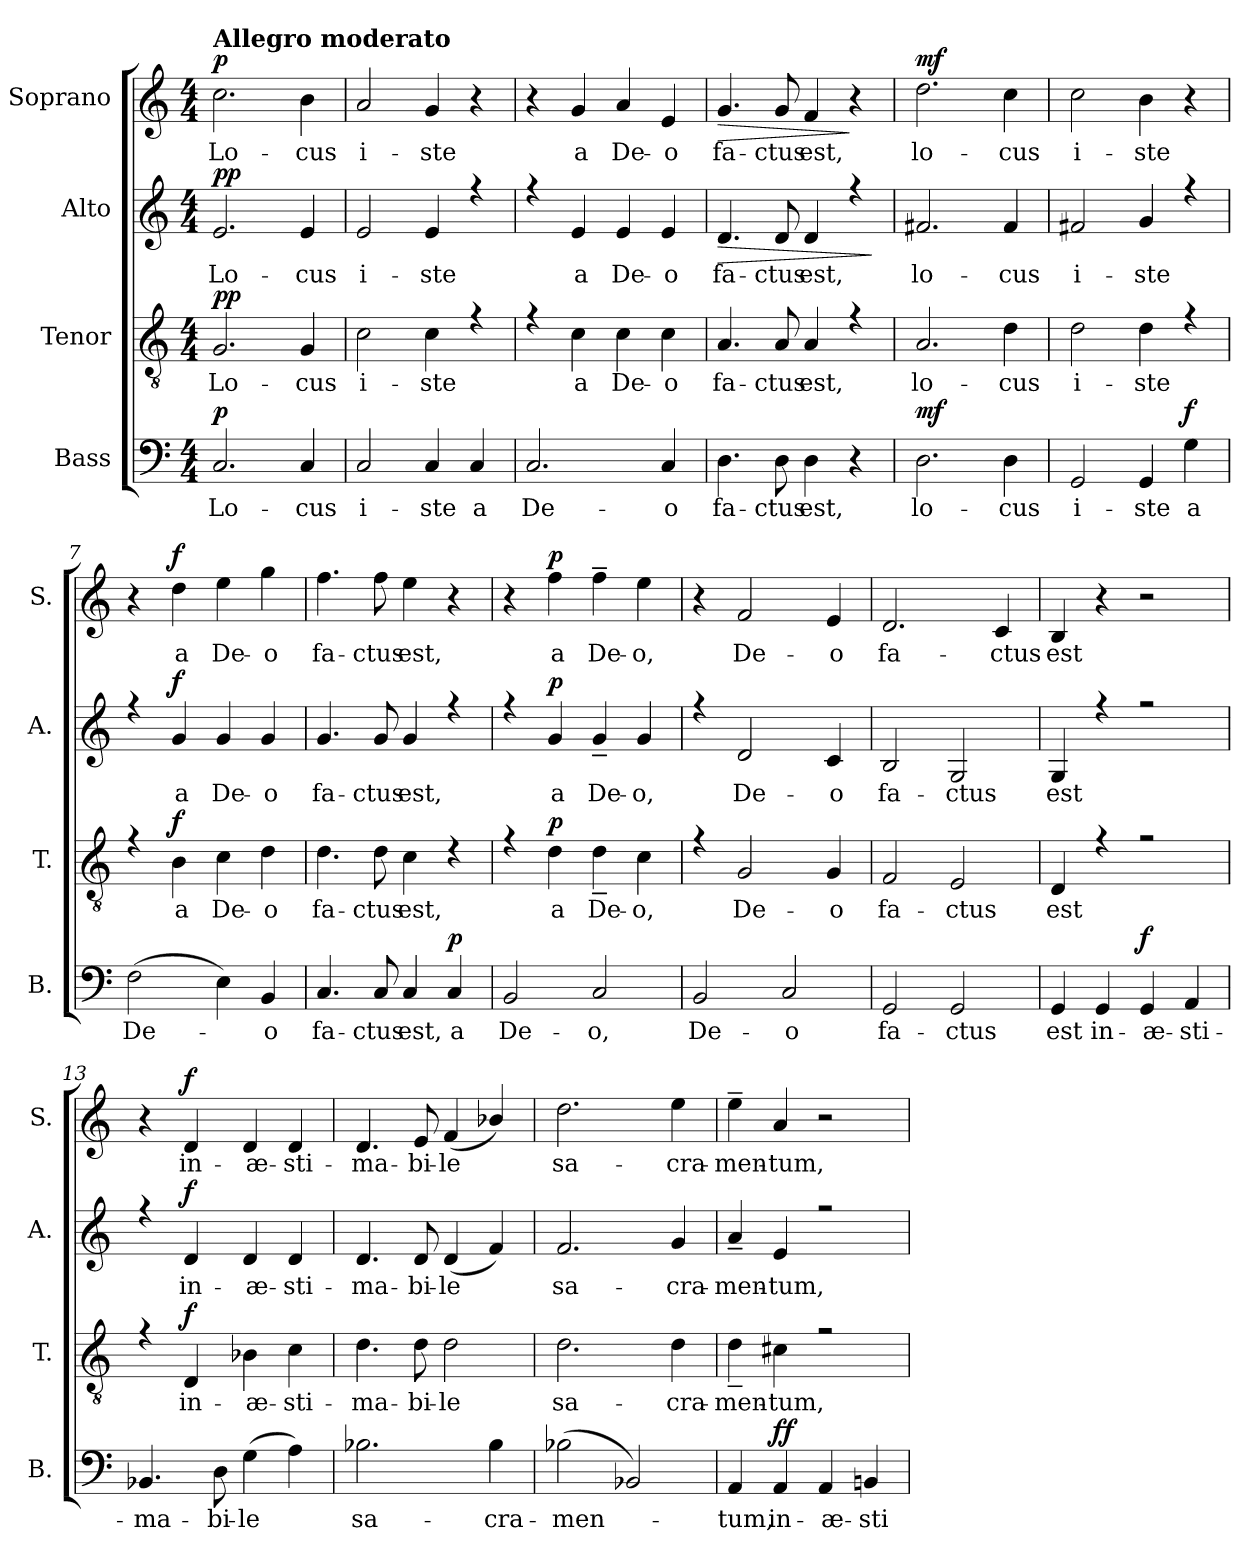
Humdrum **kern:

**kern	**text	**dynam	**kern	**text	**dynam	**kern	**text	**dynam	**kern	**text	**dynam
*part4	*part4	*part4	*part3	*part3	*part3	*part2	*part2	*part2	*part1	*part1	*part1
*staff4	*staff4	*staff4	*staff3	*staff3	*staff3	*staff2	*staff2	*staff2	*staff1	*staff1	*staff1
*I"Bass	*	*	*I"Tenor	*	*	*I"Alto	*	*	*I"Soprano	*	*
*I'B.	*	*	*I'T.	*	*	*I'A.	*	*	*I'S.	*	*
*clefF4	*	*	*clefGv2	*	*	*clefG2	*	*	*clefG2	*	*
*k[]	*	*	*k[]	*	*	*k[]	*	*	*k[]	*	*
*M4/4	*	*	*M4/4	*	*	*M4/4	*	*	*M4/4	*	*
=1	=1	=1	=1	=1	=1	=1	=1	=1	=1	=1	=1
!	!	!	!	!	!	!	!	!	!LO:TX:a:B:t=Allegro moderato	!	!
!	!LO:LY:b	!LO:DY:a	!	!LO:LY:b	!LO:DY:a	!	!LO:LY:b	!	!	!LO:LY:b	!
*	*	*	*^	*	*	*^	*	*	*	*	*
!	!	!	!	!	!	!LO:DY:n=1:a	!	!	!	!LO:DY:a	!	!	!
!	!	!	!	!	!	!	!	!	!	!LO:DY:n=1:a	!	!	!LO:DY:a
2.C/	Lo-	p	1ryy	2.G/	Lo-	p p	1ryy	2.e/	Lo-	p p	2.cc\	Lo-	p
!	!LO:LY:b	!	!	!	!LO:LY:b	!	!	!	!LO:LY:b	!	!	!LO:LY:b	!
4C/	-cus	.	.	4G/	-cus	.	.	4e/	-cus	.	4b\	-cus	.
=2	=2	=2	=2	=2	=2	=2	=2	=2	=2	=2	=2	=2	=2
!	!LO:LY:b	!	!	!	!LO:LY:b	!	!	!	!LO:LY:b	!	!	!LO:LY:b	!
2C/	i-	.	1ryy	2c\	i-	.	1ryy	2e/	i-	.	2a/	i-	.
!	!LO:LY:b	!	!	!	!LO:LY:b	!	!	!	!LO:LY:b	!	!	!LO:LY:b	!
4C/	-ste	.	.	4c\	-ste	.	.	4e/	-ste	.	4g/	-ste	.
!	!LO:LY:b	!	!	!	!	!	!	!	!	!	!	!	!
4C/	a	.	.	4rf	.	.	.	4rff	.	.	4r	.	.
=3	=3	=3	=3	=3	=3	=3	=3	=3	=3	=3	=3	=3	=3
!	!LO:LY:b	!	!	!	!	!	!	!	!	!	!	!	!
2.C/	De-	.	1ryy	4rf	.	.	1ryy	4rff	.	.	4r	.	.
!	!	!	!	!	!LO:LY:b	!	!	!	!LO:LY:b	!	!	!LO:LY:b	!
.	.	.	.	4c\	a	.	.	4e/	a	.	4g/	a	.
!	!	!	!	!	!LO:LY:b	!	!	!	!LO:LY:b	!	!	!LO:LY:b	!
.	.	.	.	4c\	De-	.	.	4e/	De-	.	4a/	De-	.
!	!LO:LY:b	!	!	!	!LO:LY:b	!	!	!	!LO:LY:b	!	!	!LO:LY:b	!
4C/	-o	.	.	4c\	-o	.	.	4e/	-o	.	4e/	-o	.
=4	=4	=4	=4	=4	=4	=4	=4	=4	=4	=4	=4	=4	=4
!	!LO:LY:b	!	!	!	!LO:LY:b	!	!	!	!LO:LY:b	!LO:HP:b	!	!LO:LY:b	!LO:HP:b
4.D\	fa-	.	1ryy	4.A/	fa-	.	1ryy	4.d/	fa-	>	4.g/	fa-	>
!	!LO:LY:b	!	!	!	!LO:LY:b	!	!	!	!LO:LY:b	!	!	!LO:LY:b	!
8D\	-ctus	.	.	8A/	-ctus	.	.	8d/	-ctus	.	8g/	-ctus	.
!	!LO:LY:b	!	!	!	!LO:LY:b	!	!	!	!LO:LY:b	!	!	!LO:LY:b	!
4D\	est,	.	.	4A/	est,	.	.	4d/	est,	.	4f/	est,	.
4r	.	.	.	4rf	.	.	.	4rff	.	.	4r	.	]
*	*	*	*v	*v	*	*	*	*	*	*	*	*	*
*	*	*	*	*	*	*v	*v	*	*	*	*	*
.	.	.	.	.	.	.	.	]	.	.	.
=5	=5	=5	=5	=5	=5	=5	=5	=5	=5	=5	=5
!	!LO:LY:b	!LO:DY:a	!	!LO:LY:b	!LO:DY:a	!	!LO:LY:b	!	!	!LO:LY:b	!
*	*	*	*^	*	*	*^	*	*	*	*	*
!	!	!	!	!	!	!LO:DY:n=1:a	!	!	!	!LO:DY:a	!	!	!
!	!	!	!	!	!	!	!	!	!	!LO:DY:n=1:a	!	!	!LO:DY:a
2.D\	lo-	mf	1ryy	2.A/	lo-	mf mf	1ryy	2.f#X/	lo-	mf mf	2.dd\	lo-	mf
!	!LO:LY:b	!	!	!	!LO:LY:b	!	!	!	!LO:LY:b	!	!	!LO:LY:b	!
4D\	-cus	.	.	4d\	-cus	.	.	4f#/	-cus	.	4cc\	-cus	.
=6	=6	=6	=6	=6	=6	=6	=6	=6	=6	=6	=6	=6	=6
!	!LO:LY:b	!	!	!	!LO:LY:b	!	!	!	!LO:LY:b	!	!	!LO:LY:b	!
2GG/	i-	.	1ryy	2d\	i-	.	1ryy	2f#X/	i-	.	2cc\	i-	.
!	!LO:LY:b	!	!	!	!LO:LY:b	!	!	!	!LO:LY:b	!	!	!LO:LY:b	!
4GG/	-ste	.	.	4d\	-ste	.	.	4g/	-ste	.	4b\	-ste	.
!	!LO:LY:b	!LO:DY:a	!	!	!	!	!	!	!	!	!	!	!
4G\	a	f	.	4rf	.	.	.	4rff	.	.	4r	.	.
=7	=7	=7	=7	=7	=7	=7	=7	=7	=7	=7	=7	=7	=7
!	!LO:LY:b	!	!	!	!	!	!	!	!	!	!	!	!
(>2F\	De-	.	1ryy	4rf	.	.	1ryy	4rff	.	.	4r	.	.
!	!	!	!	!	!LO:LY:b	!LO:DY:a	!	!	!LO:LY:b	!LO:DY:a	!	!LO:LY:b	!LO:DY:a
.	.	.	.	4B\	a	f	.	4g/	a	f	4dd\	a	f
!	!	!	!	!	!LO:LY:b	!	!	!	!LO:LY:b	!	!	!LO:LY:b	!
4E\)	.	.	.	4c\	De-	.	.	4g/	De-	.	4ee\	De-	.
!	!LO:LY:b	!	!	!	!LO:LY:b	!	!	!	!LO:LY:b	!	!	!LO:LY:b	!
4BB/	-o	.	.	4d\	-o	.	.	4g/	-o	.	4gg\	-o	.
=8	=8	=8	=8	=8	=8	=8	=8	=8	=8	=8	=8	=8	=8
!	!LO:LY:b	!	!	!	!LO:LY:b	!	!	!	!LO:LY:b	!	!	!LO:LY:b	!
4.C/	fa-	.	1ryy	4.d\	fa-	.	1ryy	4.g/	fa-	.	4.ff\	fa-	.
!	!LO:LY:b	!	!	!	!LO:LY:b	!	!	!	!LO:LY:b	!	!	!LO:LY:b	!
8C/	-ctus	.	.	8d\	-ctus	.	.	8g/	-ctus	.	8ff\	-ctus	.
!	!LO:LY:b	!	!	!	!LO:LY:b	!	!	!	!LO:LY:b	!	!	!LO:LY:b	!
4CZ/	est,	.	.	4c\	est,	.	.	4g/	est,	.	4ee\	est,	.
!	!LO:LY:b	!LO:DY:a	!	!	!	!	!	!	!	!	!	!	!
4C/	a	p	.	4rd	.	.	.	4rff	.	.	4r	.	.
!!LO:LB:g=z
=9	=9	=9	=9	=9	=9	=9	=9	=9	=9	=9	=9	=9	=9
!	!LO:LY:b	!	!	!	!	!	!	!	!	!	!	!	!
2BB/	De-	.	1ryy	4rf	.	.	1ryy	4rff	.	.	4r	.	.
!	!	!	!	!	!LO:LY:b	!LO:DY:a	!	!	!LO:LY:b	!LO:DY:a	!	!LO:LY:b	!LO:DY:a
.	.	.	.	4d\	a	p	.	4g/	a	p	4ff\	a	p
!	!LO:LY:b	!	!	!	!LO:LY:b	!	!	!	!LO:LY:b	!	!	!LO:LY:b	!
2C/	-o,	.	.	4d~\	De-	.	.	4g~/	De-	.	4ff~\	De-	.
!	!	!	!	!	!LO:LY:b	!	!	!	!LO:LY:b	!	!	!LO:LY:b	!
.	.	.	.	4c\	-o,	.	.	4g/	-o,	.	4ee\	-o,	.
=10	=10	=10	=10	=10	=10	=10	=10	=10	=10	=10	=10	=10	=10
!	!LO:LY:b	!	!	!	!	!	!	!	!	!	!	!	!
2BB/	De-	.	1ryy	4rf	.	.	1ryy	4rff	.	.	4r	.	.
!	!	!	!	!	!LO:LY:b	!	!	!	!LO:LY:b	!	!	!LO:LY:b	!
.	.	.	.	2G/	De-	.	.	2d/	De-	.	2f/	De-	.
!	!LO:LY:b	!	!	!	!	!	!	!	!	!	!	!	!
2C/	-o	.	.	.	.	.	.	.	.	.	.	.	.
!	!	!	!	!	!LO:LY:b	!	!	!	!LO:LY:b	!	!	!LO:LY:b	!
.	.	.	.	4G/	-o	.	.	4c/	-o	.	4e/	-o	.
=11	=11	=11	=11	=11	=11	=11	=11	=11	=11	=11	=11	=11	=11
!	!LO:LY:b	!	!	!	!LO:LY:b	!	!	!	!LO:LY:b	!	!	!LO:LY:b	!
2GG/	fa-	.	1ryy	2F/	fa-	.	1ryy	2B/	fa-	.	2.d/	fa-	.
!	!LO:LY:b	!	!	!	!LO:LY:b	!	!	!	!LO:LY:b	!	!	!	!
2GG/	-ctus	.	.	2E/	-ctus	.	.	2G/	-ctus	.	.	.	.
!	!	!	!	!	!	!	!	!	!	!	!	!LO:LY:b	!
.	.	.	.	.	.	.	.	.	.	.	4c/	-ctus	.
=12	=12	=12	=12	=12	=12	=12	=12	=12	=12	=12	=12	=12	=12
!	!LO:LY:b	!	!	!	!LO:LY:b	!	!	!	!LO:LY:b	!	!	!LO:LY:b	!
4GGZ/	est	.	1ryy	4D/	est	.	1ryy	4G/	est	.	4B/	est	.
!	!LO:LY:b	!	!	!	!	!	!	!	!	!	!	!	!
4GG/	in-	.	.	4rf	.	.	.	4rff	.	.	4r	.	.
!	!LO:LY:b	!LO:DY:a	!	!	!	!	!	!	!	!	!	!	!
4GG/	-æ-	f	.	2rf	.	.	.	2rff	.	.	2r	.	.
!	!LO:LY:b	!	!	!	!	!	!	!	!	!	!	!	!
4AA/	-sti-	.	.	.	.	.	.	.	.	.	.	.	.
=13	=13	=13	=13	=13	=13	=13	=13	=13	=13	=13	=13	=13	=13
!	!LO:LY:b	!	!	!	!	!	!	!	!	!	!	!	!
4.BB-X/	-ma-	.	1ryy	4rf	.	.	1ryy	4rff	.	.	4r	.	.
!	!	!	!	!	!LO:LY:b	!LO:DY:a	!	!	!LO:LY:b	!LO:DY:a	!	!LO:LY:b	!LO:DY:a
.	.	.	.	4D/	in-	f	.	4d/	in-	f	4d/	in-	f
!	!LO:LY:b	!	!	!	!	!	!	!	!	!	!	!	!
8D\	-bi-	.	.	.	.	.	.	.	.	.	.	.	.
!	!LO:LY:b	!	!	!	!LO:LY:b	!	!	!	!LO:LY:b	!	!	!LO:LY:b	!
(>4G\	-le	.	.	4B-X\	-æ-	.	.	4d/	-æ-	.	4d/	-æ-	.
!	!	!	!	!	!LO:LY:b	!	!	!	!LO:LY:b	!	!	!LO:LY:b	!
4A\)	.	.	.	4c\	-sti-	.	.	4d/	-sti-	.	4d/	-sti-	.
=14	=14	=14	=14	=14	=14	=14	=14	=14	=14	=14	=14	=14	=14
!	!LO:LY:b	!	!	!	!LO:LY:b	!	!	!	!LO:LY:b	!	!	!LO:LY:b	!
2.B-X\	sa-	.	1ryy	4.d\	-ma-	.	1ryy	4.d/	-ma-	.	4.d/	-ma-	.
!	!	!	!	!	!LO:LY:b	!	!	!	!LO:LY:b	!	!	!LO:LY:b	!
.	.	.	.	8d\	-bi-	.	.	8d/	-bi-	.	8e/	-bi-	.
!	!	!	!	!	!LO:LY:b	!	!	!	!LO:LY:b	!	!	!LO:LY:b	!
.	.	.	.	2d\	-le	.	.	(4d/	-le	.	(4f/	-le	.
!	!LO:LY:b	!	!	!	!	!	!	!	!	!	!	!	!
4B-\	-cra-	.	.	.	.	.	.	4f/)	.	.	4b-X/)	.	.
=15	=15	=15	=15	=15	=15	=15	=15	=15	=15	=15	=15	=15	=15
!	!LO:LY:b	!	!	!	!LO:LY:b	!	!	!	!LO:LY:b	!	!	!LO:LY:b	!
(>2B-X\	-men-	.	1ryy	2.d\	sa-	.	1ryy	2.f/	sa-	.	2.dd\	sa-	.
2BB-X/)	.	.	.	.	.	.	.	.	.	.	.	.	.
!	!	!	!	!	!LO:LY:b	!	!	!	!LO:LY:b	!	!	!LO:LY:b	!
.	.	.	.	4d\	-cra-	.	.	4g/	-cra-	.	4ee\	-cra-	.
=16	=16	=16	=16	=16	=16	=16	=16	=16	=16	=16	=16	=16	=16
!	!LO:LY:b	!	!	!	!LO:LY:b	!	!	!	!LO:LY:b	!	!	!LO:LY:b	!
4AAZ/	-tum,	.	1ryy	4d~\	-men-	.	1ryy	4a~/	-men-	.	4ee~\	-men-	.
!	!LO:LY:b	!LO:DY:a	!	!	!LO:LY:b	!	!	!	!LO:LY:b	!	!	!LO:LY:b	!
4AA/	in-	ff	.	4c#X\	-tum,	.	.	4e/	-tum,	.	4a/	-tum,	.
!	!LO:LY:b	!	!	!	!	!	!	!	!	!	!	!	!
4AA/	-æ-	.	.	2rf	.	.	.	2rff	.	.	2r	.	.
!	!LO:LY:b	!	!	!	!	!	!	!	!	!	!	!	!
4BBn/	-sti-	.	.	.	.	.	.	.	.	.	.	.	.
*	*	*	*v	*v	*	*	*	*	*	*	*	*	*
*	*	*	*	*	*	*v	*v	*	*	*	*	*
=	=	=	=	=	=	=	=	=	=	=	=
*-	*-	*-	*-	*-	*-	*-	*-	*-	*-	*-	*-
